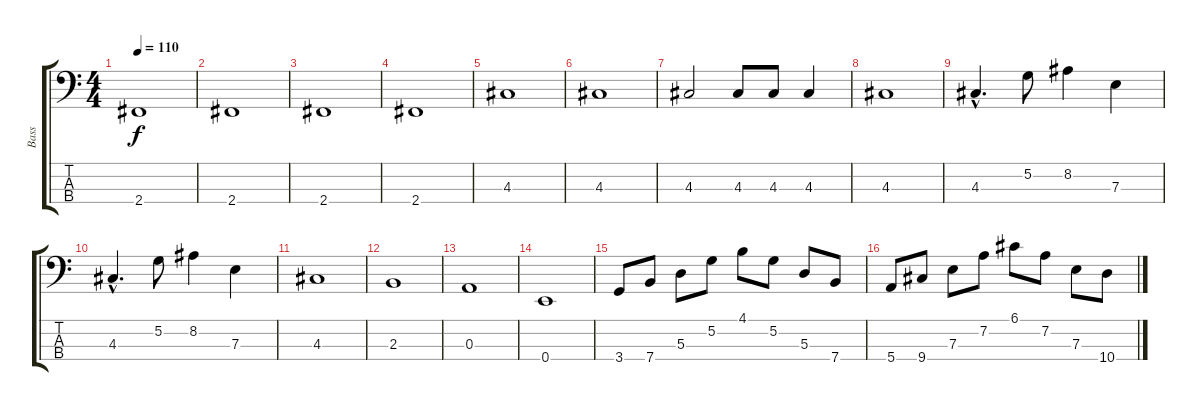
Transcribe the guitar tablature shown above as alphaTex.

\track ("Bass" "Bass") {instrument electricbassfinger}
\staff {score tabs}
\tuning (G2 D2 A1 E1) {hide}
\ts (4 4)
\tempo 110
\clef f4
\ks c
2.4.1{dy f} |
2.4.1 |
2.4.1 |
2.4.1 |
4.3.1 |
4.3.1 |
4.3.2 4.3.8 4.3.8 4.3.4 |
4.3.1 |
4.3{hac}.4{d} 5.2.8 8.2.4 7.3.4 |
4.3{hac}.4{d} 5.2.8 8.2.4 7.3.4 |
4.3.1 |
2.3.1 |
0.3.1 |
0.4.1 |
3.4.8 7.4.8 5.3.8 5.2.8 4.1.8 5.2.8 5.3.8 7.4.8 |
5.4.8 9.4.8 7.3.8 7.2.8 6.1.8 7.2.8 7.3.8 10.4.8
